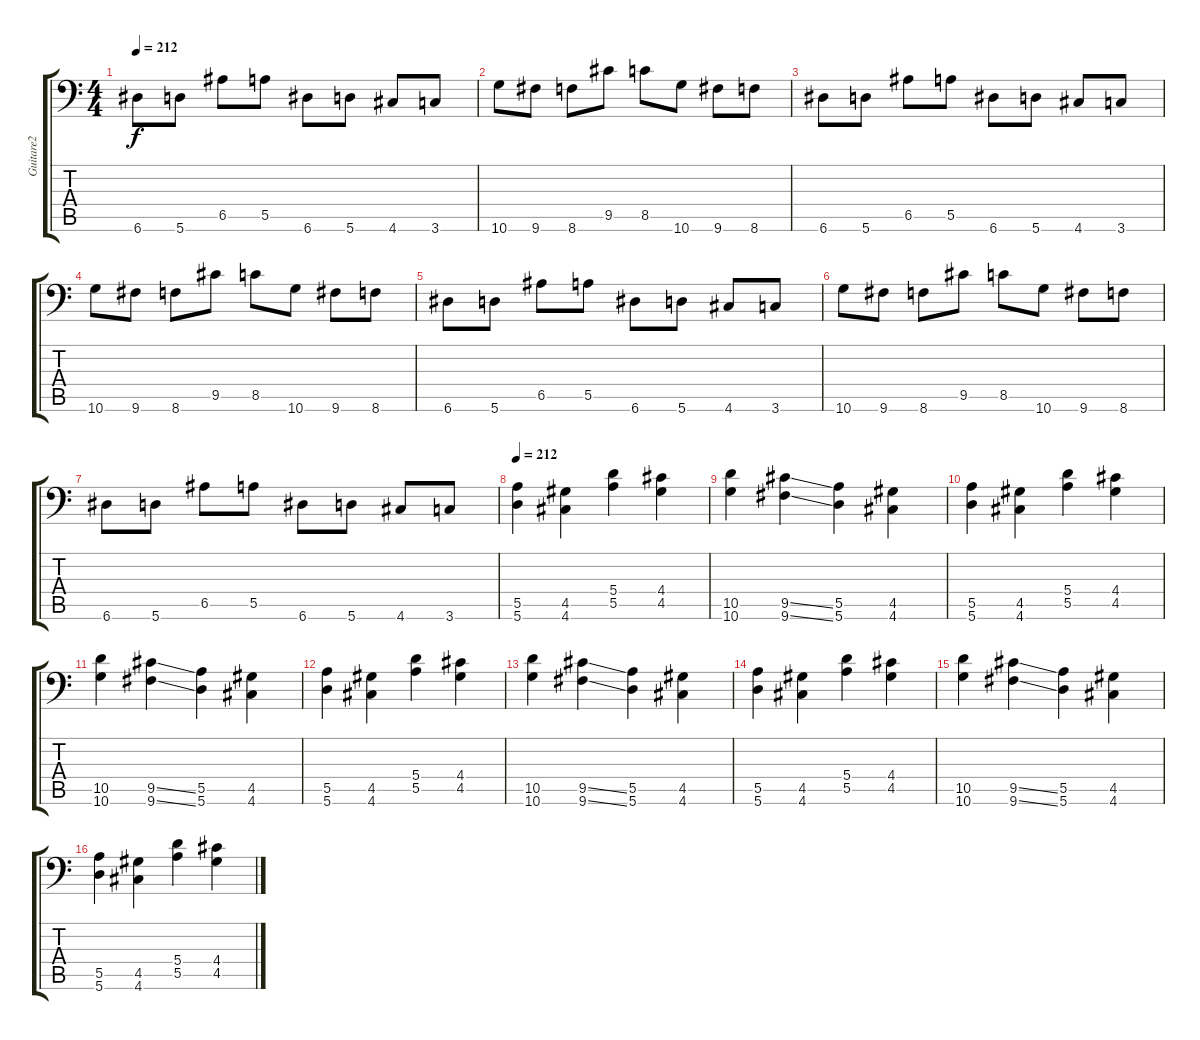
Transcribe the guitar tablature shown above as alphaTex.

\track ("Guitare2" "Guitare2") {instrument distortionguitar}
\staff {score tabs}
\tuning (E4 B3 G3 A2 E2 A1) {hide}
\ts (4 4)
\tempo 212
\clef f4
\ks c
6.6.8{dy f} 5.6.8 6.5.8 5.5.8 6.6.8 5.6.8 4.6.8 3.6.8 |
10.6.8 9.6.8 8.6.8 9.5.8 8.5.8 10.6.8 9.6.8 8.6.8 |
6.6.8 5.6.8 6.5.8 5.5.8 6.6.8 5.6.8 4.6.8 3.6.8 |
10.6.8 9.6.8 8.6.8 9.5.8 8.5.8 10.6.8 9.6.8 8.6.8 |
6.6.8 5.6.8 6.5.8 5.5.8 6.6.8 5.6.8 4.6.8 3.6.8 |
10.6.8 9.6.8 8.6.8 9.5.8 8.5.8 10.6.8 9.6.8 8.6.8 |
6.6.8 5.6.8 6.5.8 5.5.8 6.6.8 5.6.8 4.6.8 3.6.8 |
\tempo 212
(5.5 5.6).4 (4.5 4.6).4 (5.4 5.5).4 (4.4 4.5).4 |
(10.5 10.6).4 (9.5{ss} 9.6{ss}).4 (5.5 5.6).4 (4.5 4.6).4 |
(5.5 5.6).4 (4.5 4.6).4 (5.4 5.5).4 (4.4 4.5).4 |
(10.5 10.6).4 (9.5{ss} 9.6{ss}).4 (5.5 5.6).4 (4.5 4.6).4 |
(5.5 5.6).4 (4.5 4.6).4 (5.4 5.5).4 (4.4 4.5).4 |
(10.5 10.6).4 (9.5{ss} 9.6{ss}).4 (5.5 5.6).4 (4.5 4.6).4 |
(5.5 5.6).4 (4.5 4.6).4 (5.4 5.5).4 (4.4 4.5).4 |
(10.5 10.6).4 (9.5{ss} 9.6{ss}).4 (5.5 5.6).4 (4.5 4.6).4 |
(5.5 5.6).4 (4.5 4.6).4 (5.4 5.5).4 (4.4 4.5).4
